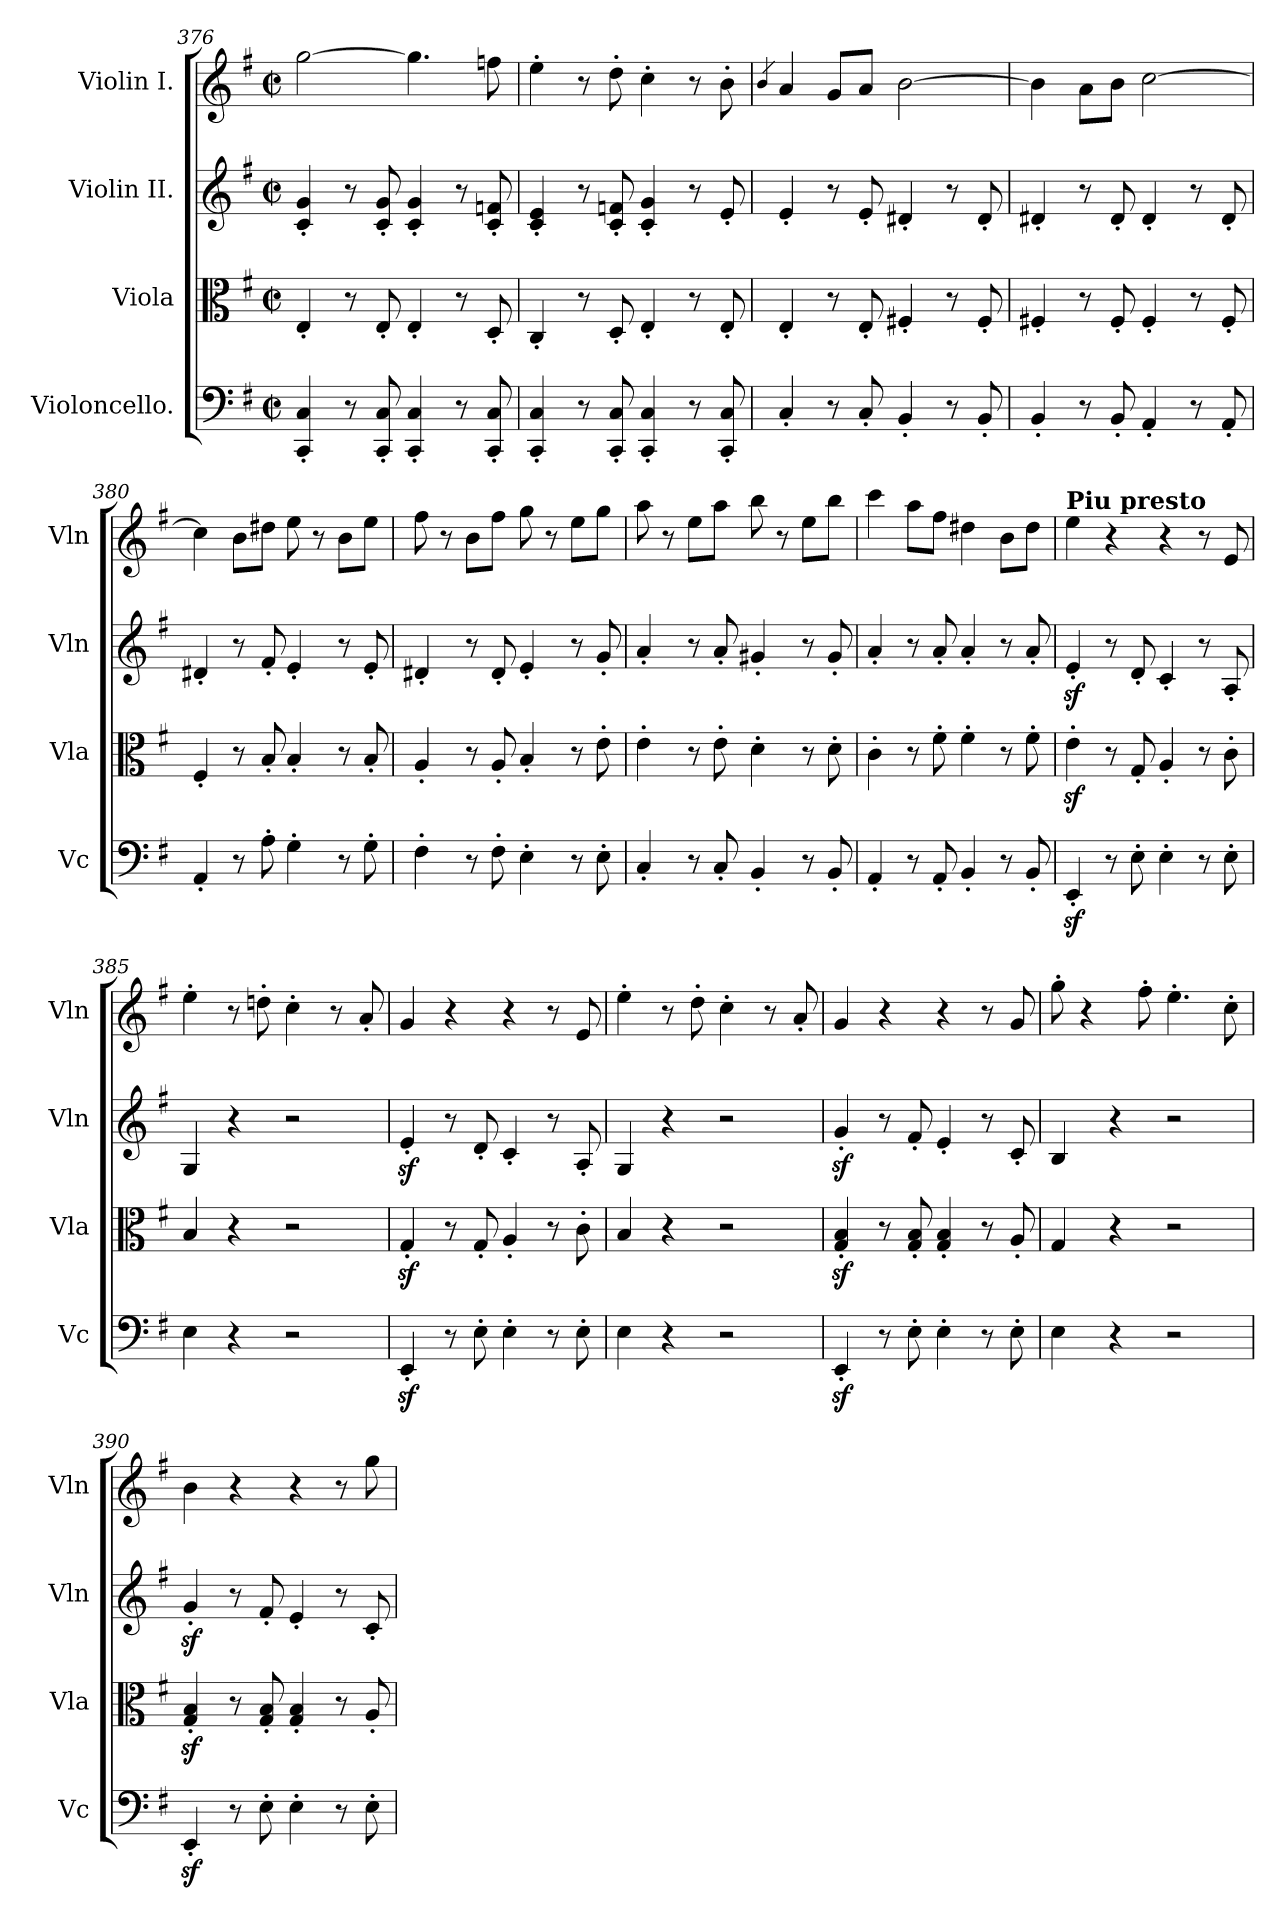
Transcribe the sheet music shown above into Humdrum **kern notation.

**kern	**kern	**kern	**kern
*part4	*part3	*part2	*part1
*staff4	*staff3	*staff2	*staff1
*I"Violoncello.	*I"Viola	*I"Violin II.	*I"Violin I.
*I'Vc	*I'Vla	*I'Vln	*I'Vln
!!LO:LB:g=z
*clefF4	*clefC3	*clefG2	*clefG2
*k[f#]	*k[f#]	*k[f#]	*k[f#]
*M2/2	*M2/2	*M2/2	*M2/2
*met(c|)	*met(c|)	*met(c|)	*met(c|)
=376	=376	=376	=376
4CC/' 4C/'	4E'/	4c/' 4g/'	[2gg\
8r	8r	8r	.
8CC/' 8C/'	8E'/	8c/' 8g/'	.
4CC/' 4C/'	4E'/	4c/' 4g/'	4.gg\]
8r	8r	8r	.
8CC/' 8C/'	8D'/	8c/' 8fn/'	8ffn\
=377	=377	=377	=377
4CC/' 4C/'	4C'/	4c/' 4e/'	4ee'\
8r	8r	8r	8r
8CC/' 8C/'	8D'/	8c/' 8fn/'	8dd'\
4CC/' 4C/'	4E'/	4c/' 4g/'	4cc'\
8r	8r	8r	8r
8CC/' 8C/'	8E'/	8e'/	8b'\
=378	=378	=378	=378
.	.	.	4qb/
4C'/	4E'/	4e'/	4a/
8r	8r	8r	8g/L
8C'/	8E'/	8e'/	8a/J
4BB'/	4F#X'/	4d#X'/	[2b\
8r	8r	8r	.
8BB'/	8F#'/	8d#'/	.
=379	=379	=379	=379
4BB'/	4F#X'/	4d#X'/	4b\]
8r	8r	8r	8a\L
8BB'/	8F#'/	8d#'/	8b\J
4AA'/	4F#'/	4d#'/	[2cc\
8r	8r	8r	.
8AA'/	8F#'/	8d#'/	.
=380	=380	=380	=380
4AA'/	4F#'/	4d#X'/	4cc\]
8r	8r	8r	8b\L
8A'\	8B'/	8f#'/	8dd#X\J
4G'\	4B'/	4e'/	8ee\
.	.	.	8r
8r	8r	8r	8b\L
8G'\	8B'/	8e'/	8ee\J
!!LO:LB:g=z
=381	=381	=381	=381
4F#'\	4A'/	4d#X'/	8ff#\
.	.	.	8r
8r	8r	8r	8b\L
8F#'\	8A'/	8d#'/	8ff#\J
4E'\	4B'/	4e'/	8gg\
.	.	.	8r
8r	8r	8r	8ee\L
8E'\	8e'\	8g'/	8gg\J
!!LO:PB:g=z
=382	=382	=382	=382
4C'/	4e'\	4a'/	8aa\
.	.	.	8r
8r	8r	8r	8ee\L
8C'/	8e'\	8a'/	8aa\J
4BB'/	4d'\	4g#X'/	8bb\
.	.	.	8r
8r	8r	8r	8ee\L
8BB'/	8d'\	8g#'/	8bb\J
=383	=383	=383	=383
4AA'/	4c'\	4a'/	4ccc\
8r	8r	8r	8aa\L
8AA'/	8f#'\	8a'/	8ff#\J
4BB'/	4f#'\	4a'/	4dd#X\
8r	8r	8r	8b\L
8BB'/	8f#'\	8a'/	8dd#\J
=384	=384	=384	=384
!	!	!	!LO:TX:a:B:t=Piu presto
4EEz<'/	4ez>'\	4ez>'/	4ee\
8r	8r	8r	4r
8E'\	8G'/	8d'/	.
4E'\	4A'/	4c'/	4r
8r	8r	8r	8r
8E'\	8c'\	8A'/	8e/
=385	=385	=385	=385
4E\	4B/	4G/	4ee'\
4r	4r	4r	8r
.	.	.	8ddn'\
2r	2r	2r	4cc'\
.	.	.	8r
.	.	.	8a'/
=386	=386	=386	=386
4EEz<'/	4Gz>'/	4ez>'/	4g/
8r	8r	8r	4r
8E'\	8G'/	8d'/	.
4E'\	4A'/	4c'/	4r
8r	8r	8r	8r
8E'\	8c'\	8A'/	8e/
!!LO:LB:g=z
=387	=387	=387	=387
4E\	4B/	4G/	4ee'\
4r	4r	4r	8r
.	.	.	8dd'\
2r	2r	2r	4cc'\
.	.	.	8r
.	.	.	8a'/
=388	=388	=388	=388
4EEz<'/	4G/z>' 4B/z>'	4gz>'/	4g/
8r	8r	8r	4r
8E'\	8G/' 8B/'	8f#'/	.
4E'\	4G/' 4B/'	4e'/	4r
8r	8r	8r	8r
8E'\	8A'/	8c'/	8g/
=389	=389	=389	=389
4E\	4G/	4B/	8gg'\
.	.	.	4r
4r	4r	4r	.
.	.	.	8ff#'\
2r	2r	2r	4.ee'\
.	.	.	8cc'\
=390	=390	=390	=390
4EEz>'/	4G/z>' 4B/z>'	4gz>'/	4b\
8r	8r	8r	4r
8E'\	8G/' 8B/'	8f#'/	.
4E'\	4G/' 4B/'	4e'/	4r
8r	8r	8r	8r
8E'\	8A'/	8c'/	8gg\
=	=	=	=
*-	*-	*-	*-
